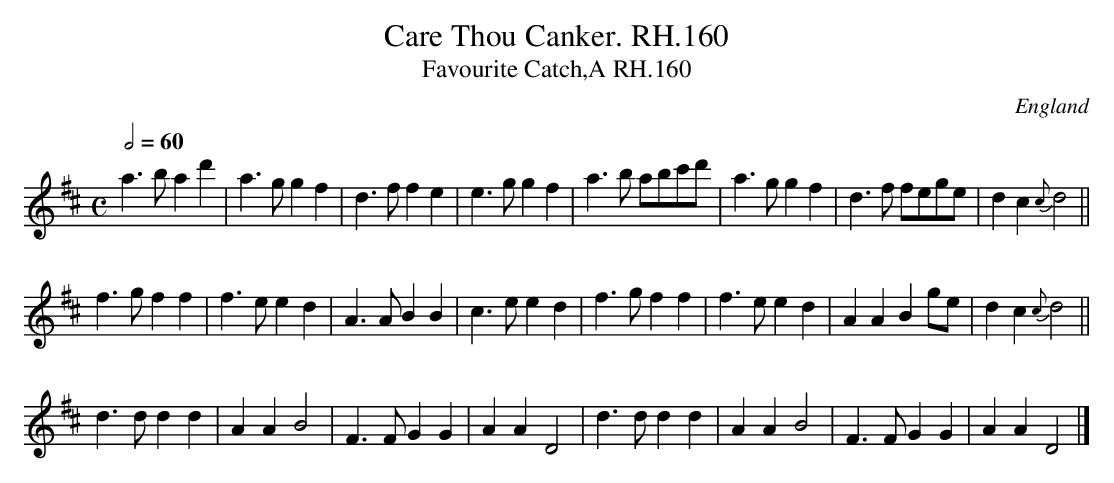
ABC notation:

X:1
T:Care Thou Canker. RH.160
T:Favourite Catch,A RH.160
O:England
M:C
L:1/4
Q:2/4=60
K:D major
a>bad'|a>ggf|d>ffe|e>ggf|\
a>b a/b/c'/d'/|a>ggf|d>f f/e/g/e/|dc{c}d2||!
f>gff|f>eed|A>ABB|c>eed|\
f>gff|f>eed|AABg/e/|dc{c}d2||!
d>ddd|AAB2|F>FGG|AAD2|\
d>ddd|AAB2|F>FGG|AAD2|]
